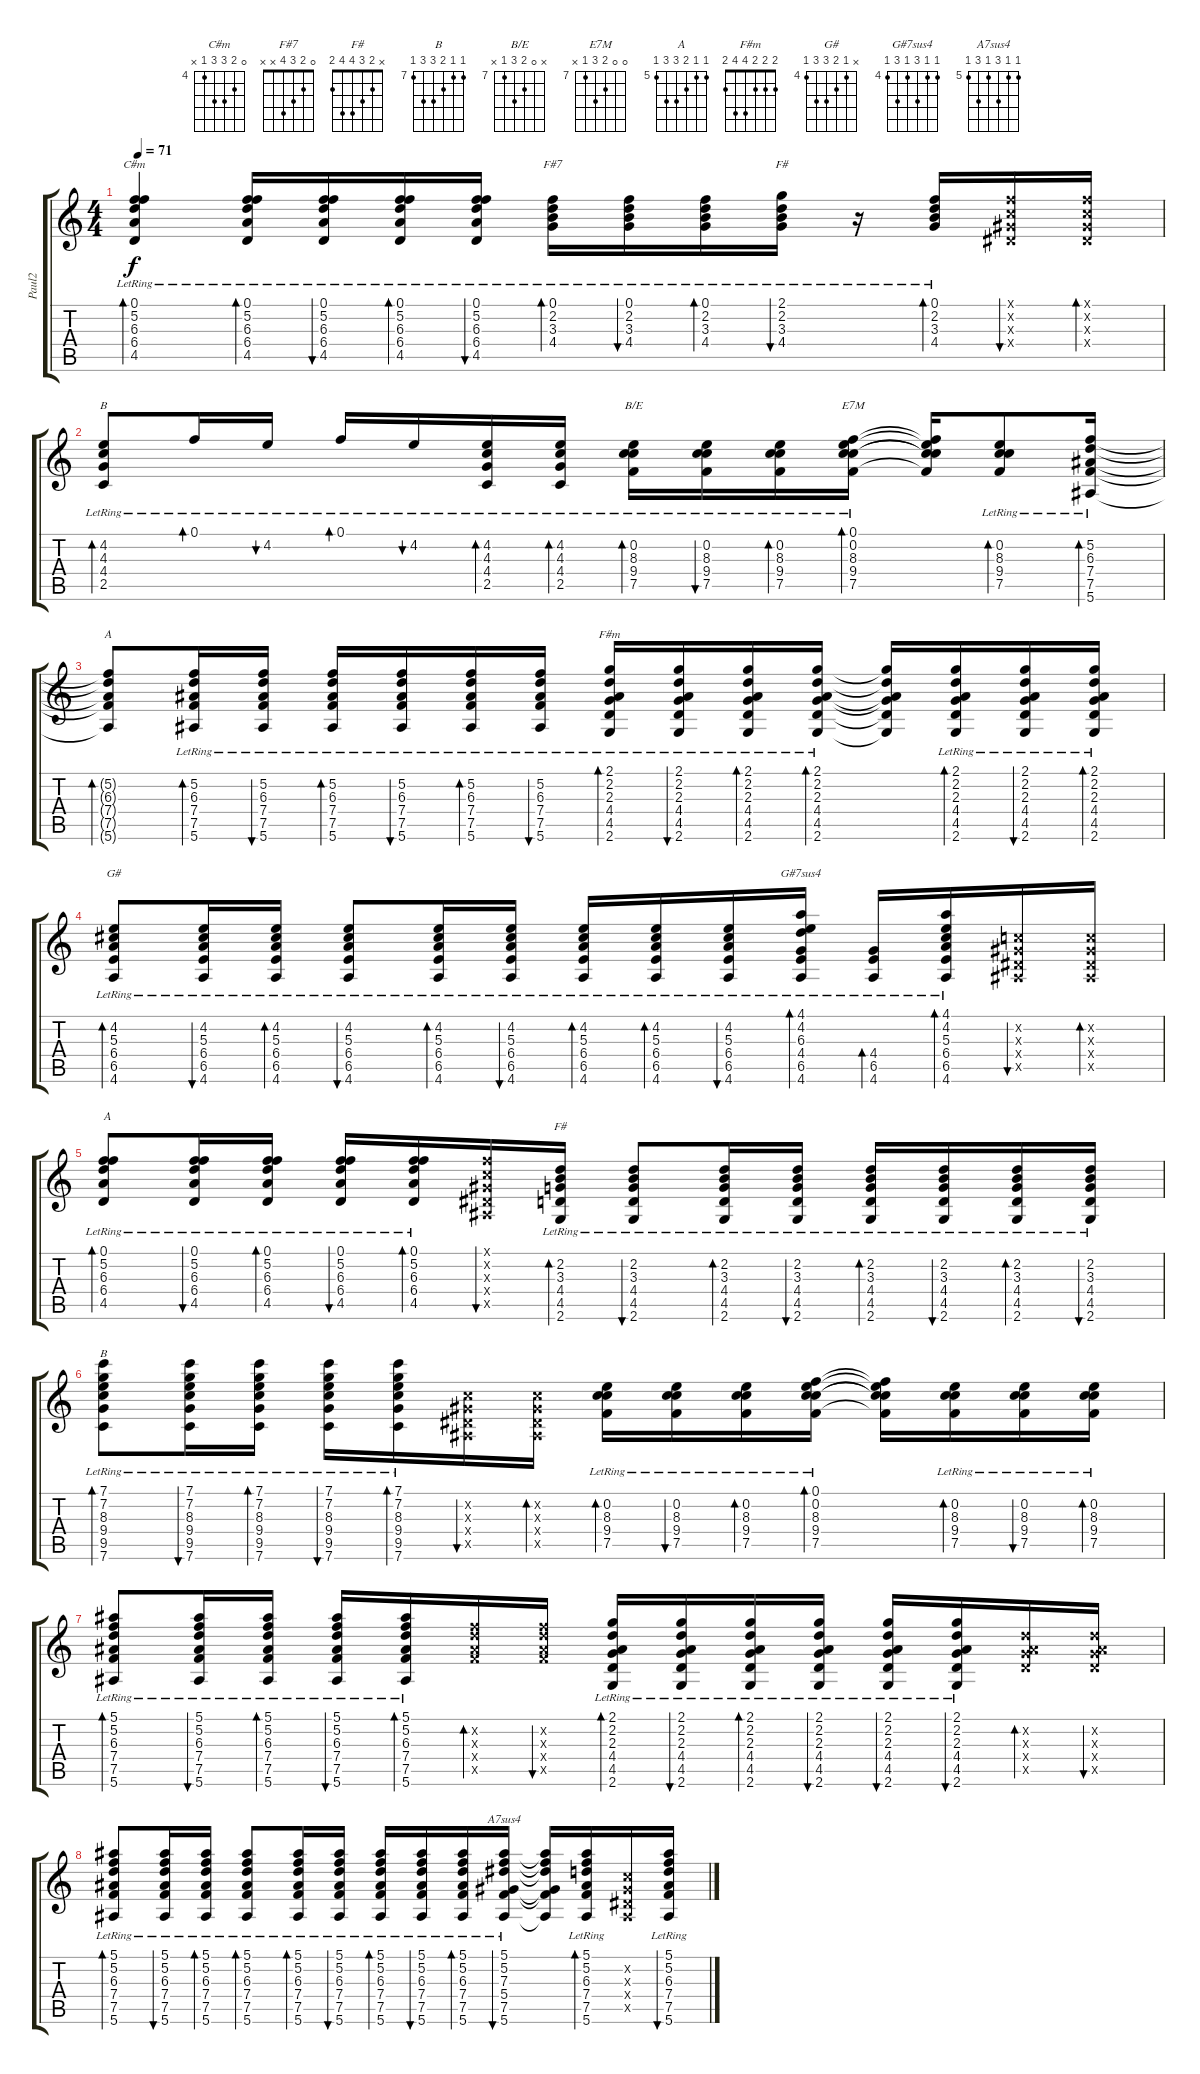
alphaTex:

\track ("Paul2" "Paul2") {instrument acousticguitarsteel}
\staff {score tabs}
\tuning (F4 C4 Ab3 Eb3 Bb2 F2) {hide}
\chord ("C#m" 0 5 6 6 4 x) {firstfret 4}
\chord ("F#7" 0 2 3 4 x x)
\chord ("F#" 2 2 3 4 x x)
\chord ("B" x 4 4 4 2 x)
\chord ("B/E" x 0 8 9 7 x) {firstfret 7}
\chord ("E7M" 0 0 8 9 7 x) {firstfret 7}
\chord ("A" 5 5 6 7 7 5) {firstfret 5}
\chord ("F#m" 2 2 2 4 4 2)
\chord ("G#" x 4 5 6 6 4) {firstfret 4}
\chord ("G#7sus4" 4 4 6 4 6 4) {firstfret 4}
\chord ("F#" x 2 3 4 4 2)
\chord ("B" 7 7 8 9 9 7) {firstfret 7}
\chord ("A7sus4" 5 5 7 5 7 5) {firstfret 5}
\ts (4 4)
\tempo 71
\clef g2
\ks c
(0.1{lr} 5.2{lr} 6.3{lr} 6.4{lr} 4.5{lr}).4{bd 60 ch "C#m" dy f instrument acousticguitarsteel} (0.1{lr} 5.2{lr} 6.3{lr} 6.4{lr} 4.5{lr}).16{bd 60} (0.1{lr} 5.2{lr} 6.3{lr} 6.4{lr} 4.5{lr}).16{bu 60} (0.1{lr} 5.2{lr} 6.3{lr} 6.4{lr} 4.5{lr}).16{bd 60} (0.1{lr} 5.2{lr} 6.3{lr} 6.4{lr} 4.5{lr}).16{bu 60} (0.1{lr} 2.2{lr} 3.3{lr} 4.4{lr}).16{bd 60 ch "F#7"} (0.1{lr} 2.2{lr} 3.3{lr} 4.4{lr}).16{bu 60} (0.1{lr} 2.2{lr} 3.3{lr} 4.4{lr}).16{bd 60} (2.1{lr} 2.2{lr} 3.3{lr} 4.4{lr}).16{bu 60 ch "F#"} r.16 (0.1{lr} 2.2{lr} 3.3{lr} 4.4{lr}).16{bd 60} (0.1{x} 0.2{x} 0.3{x} 0.4{x}).16{bu 60} (0.1{x} 0.2{x} 0.3{x} 0.4{x}).16{bd 60} |
(4.2{lr} 4.3{lr} 4.4{lr} 2.5{lr}).8{bd 60 ch "B"} 0.1{lr}.16{bd 60} 4.2{lr}.16{bu 60} 0.1{lr}.16{bd 60} 4.2{lr}.16{bu 60} (4.2{lr} 4.3{lr} 4.4{lr} 2.5{lr}).16{bd 60} (4.2{lr} 4.3{lr} 4.4{lr} 2.5{lr}).16{bd 60} (0.2{lr} 8.3{lr} 9.4{lr} 7.5{lr}).16{bd 60 ch "B/E"} (0.2{lr} 8.3{lr} 9.4{lr} 7.5{lr}).16{bu 60} (0.2{lr} 8.3{lr} 9.4{lr} 7.5{lr}).16{bd 60} (0.1{lr} 0.2{lr} 8.3{lr} 9.4{lr} 7.5{lr}).16{bd 60 ch "E7M"} (0.1{t} 0.2{t} 8.3{t} 9.4{t} 7.5{t}).16 (0.2{lr} 8.3{lr} 9.4{lr} 7.5{lr}).8{bd 60} (5.2{lr} 6.3{lr} 7.4{lr} 7.5{lr} 5.6{lr}).16{bd 60} |
(5.2{t} 6.3{t} 7.4{t} 7.5{t} 5.6{t}).8{bd 60 ch "A"} (5.2{lr} 6.3{lr} 7.4{lr} 7.5{lr} 5.6{lr}).16{bd 60} (5.2{lr} 6.3{lr} 7.4{lr} 7.5{lr} 5.6{lr}).16{bu 60} (5.2{lr} 6.3{lr} 7.4{lr} 7.5{lr} 5.6{lr}).16{bd 60} (5.2{lr} 6.3{lr} 7.4{lr} 7.5{lr} 5.6{lr}).16{bu 60} (5.2{lr} 6.3{lr} 7.4{lr} 7.5{lr} 5.6{lr}).16{bd 60} (5.2{lr} 6.3{lr} 7.4{lr} 7.5{lr} 5.6{lr}).16{bu 60} (2.1{lr} 2.2{lr} 2.3{lr} 4.4{lr} 4.5{lr} 2.6{lr}).16{bd 60 ch "F#m"} (2.1{lr} 2.2{lr} 2.3{lr} 4.4{lr} 4.5{lr} 2.6{lr}).16{bu 60} (2.1{lr} 2.2{lr} 2.3{lr} 4.4{lr} 4.5{lr} 2.6{lr}).16{bd 60} (2.1{lr} 2.2{lr} 2.3{lr} 4.4{lr} 4.5{lr} 2.6{lr}).16{bd 60} (2.1{t} 2.2{t} 2.3{t} 4.4{t} 4.5{t} 2.6{t}).16 (2.1{lr} 2.2{lr} 2.3{lr} 4.4{lr} 4.5{lr} 2.6{lr}).16{bd 60} (2.1{lr} 2.2{lr} 2.3{lr} 4.4{lr} 4.5{lr} 2.6{lr}).16{bu 60} (2.1{lr} 2.2{lr} 2.3{lr} 4.4{lr} 4.5{lr} 2.6{lr}).16{bd 60} |
(4.2{lr} 5.3{lr} 6.4{lr} 6.5{lr} 4.6{lr}).8{bd 60 ch "G#"} (4.2{lr} 5.3{lr} 6.4{lr} 6.5{lr} 4.6{lr}).16{bu 60} (4.2{lr} 5.3{lr} 6.4{lr} 6.5{lr} 4.6{lr}).16{bd 60} (4.2{lr} 5.3{lr} 6.4{lr} 6.5{lr} 4.6{lr}).8{bu 60} (4.2{lr} 5.3{lr} 6.4{lr} 6.5{lr} 4.6{lr}).16{bd 60} (4.2{lr} 5.3{lr} 6.4{lr} 6.5{lr} 4.6{lr}).16{bu 60} (4.2{lr} 5.3{lr} 6.4{lr} 6.5{lr} 4.6{lr}).16{bd 60} (4.2{lr} 5.3{lr} 6.4{lr} 6.5{lr} 4.6{lr}).16{bd 60} (4.2{lr} 5.3{lr} 6.4{lr} 6.5{lr} 4.6{lr}).16{bu 60} (4.1{lr} 4.2{lr} 6.3{lr} 4.4{lr} 6.5{lr} 4.6{lr}).16{bd 60 ch "G#7sus4"} (4.4{lr} 6.5{lr} 4.6{lr}).16{bd 60} (4.1{lr} 4.2{lr} 5.3{lr} 6.4{lr} 6.5{lr} 4.6{lr}).16{bd 60} (0.2{x} 0.3{x} 0.4{x} 0.5{x}).16{bu 60} (0.2{x} 0.3{x} 0.4{x} 0.5{x}).16{bd 60} |
(0.1{lr} 5.2{lr} 6.3{lr} 6.4{lr} 4.5{lr}).8{bd 60 txt "A"} (0.1{lr} 5.2{lr} 6.3{lr} 6.4{lr} 4.5{lr}).16{bu 60} (0.1{lr} 5.2{lr} 6.3{lr} 6.4{lr} 4.5{lr}).16{bd 60} (0.1{lr} 5.2{lr} 6.3{lr} 6.4{lr} 4.5{lr}).16{bu 60} (0.1{lr} 5.2{lr} 6.3{lr} 6.4{lr} 4.5{lr}).16{bd 60} (0.1{x} 0.2{x} 0.3{x} 0.4{x} 0.5{x}).16{bu 60} (2.2{lr} 3.3{lr} 4.4{lr} 4.5{lr} 2.6{lr}).16{bd 60 ch "F#"} (2.2{lr} 3.3{lr} 4.4{lr} 4.5{lr} 2.6{lr}).8{bu 60} (2.2{lr} 3.3{lr} 4.4{lr} 4.5{lr} 2.6{lr}).16{bd 60} (2.2{lr} 3.3{lr} 4.4{lr} 4.5{lr} 2.6{lr}).16{bu 60} (2.2{lr} 3.3{lr} 4.4{lr} 4.5{lr} 2.6{lr}).16{bd 60} (2.2{lr} 3.3{lr} 4.4{lr} 4.5{lr} 2.6{lr}).16{bu 60} (2.2{lr} 3.3{lr} 4.4{lr} 4.5{lr} 2.6{lr}).16{bd 60} (2.2{lr} 3.3{lr} 4.4{lr} 4.5{lr} 2.6{lr}).16{bu 60} |
(7.1{lr} 7.2{lr} 8.3{lr} 9.4{lr} 9.5{lr} 7.6{lr}).8{bd 60 ch "B"} (7.1{lr} 7.2{lr} 8.3{lr} 9.4{lr} 9.5{lr} 7.6{lr}).16{bu 60} (7.1{lr} 7.2{lr} 8.3{lr} 9.4{lr} 9.5{lr} 7.6{lr}).16{bd 60} (7.1{lr} 7.2{lr} 8.3{lr} 9.4{lr} 9.5{lr} 7.6{lr}).16{bu 60} (7.1{lr} 7.2{lr} 8.3{lr} 9.4{lr} 9.5{lr} 7.6{lr}).16{bd 60} (0.2{x} 0.3{x} 0.4{x} 0.5{x}).16{bu 60} (0.2{x} 0.3{x} 0.4{x} 0.5{x}).16{bd 60} (0.2{lr} 8.3{lr} 9.4{lr} 7.5{lr}).16{bd 60} (0.2{lr} 8.3{lr} 9.4{lr} 7.5{lr}).16{bu 60} (0.2{lr} 8.3{lr} 9.4{lr} 7.5{lr}).16{bd 60} (0.1{lr} 0.2{lr} 8.3{lr} 9.4{lr} 7.5{lr}).16{bd 60} (0.1{t} 0.2{t} 8.3{t} 9.4{t} 7.5{t}).16 (0.2{lr} 8.3{lr} 9.4{lr} 7.5{lr}).16{bd 60} (0.2{lr} 8.3{lr} 9.4{lr} 7.5{lr}).16{bu 60} (0.2{lr} 8.3{lr} 9.4{lr} 7.5{lr}).16{bd 60} |
(5.1{lr} 5.2{lr} 6.3{lr} 7.4{lr} 7.5{lr} 5.6{lr}).8{bd 60} (5.1{lr} 5.2{lr} 6.3{lr} 7.4{lr} 7.5{lr} 5.6{lr}).16{bu 60} (5.1{lr} 5.2{lr} 6.3{lr} 7.4{lr} 7.5{lr} 5.6{lr}).16{bd 60} (5.1{lr} 5.2{lr} 6.3{lr} 7.4{lr} 7.5{lr} 5.6{lr}).16{bu 60} (5.1{lr} 5.2{lr} 6.3{lr} 7.4{lr} 7.5{lr} 5.6{lr}).16{bd 60} (5.2{x} 6.3{x} 7.4{x} 7.5{x}).16{bd 60} (5.2{x} 6.3{x} 7.4{x} 7.5{x}).16{bu 60} (2.1{lr} 2.2{lr} 2.3{lr} 4.4{lr} 4.5{lr} 2.6{lr}).16{bd 60} (2.1{lr} 2.2{lr} 2.3{lr} 4.4{lr} 4.5{lr} 2.6{lr}).16{bu 60} (2.1{lr} 2.2{lr} 2.3{lr} 4.4{lr} 4.5{lr} 2.6{lr}).16{bd 60} (2.1{lr} 2.2{lr} 2.3{lr} 4.4{lr} 4.5{lr} 2.6{lr}).16{bu 60} (2.1{lr} 2.2{lr} 2.3{lr} 4.4{lr} 4.5{lr} 2.6{lr}).16{bu 60} (2.1{lr} 2.2{lr} 2.3{lr} 4.4{lr} 4.5{lr} 2.6{lr}).16{bu 60} (2.2{x} 2.3{x} 4.4{x} 4.5{x}).16{bd 60} (2.2{x} 2.3{x} 4.4{x} 4.5{x}).16{bu 60} |
(5.1{lr} 5.2{lr} 6.3{lr} 7.4{lr} 7.5{lr} 5.6{lr}).8{bd 60} (5.1{lr} 5.2{lr} 6.3{lr} 7.4{lr} 7.5{lr} 5.6{lr}).16{bu 60} (5.1{lr} 5.2{lr} 6.3{lr} 7.4{lr} 7.5{lr} 5.6{lr}).16{bd 60} (5.1{lr} 5.2{lr} 6.3{lr} 7.4{lr} 7.5{lr} 5.6{lr}).8{bd 60} (5.1{lr} 5.2{lr} 6.3{lr} 7.4{lr} 7.5{lr} 5.6{lr}).16{bd 60} (5.1{lr} 5.2{lr} 6.3{lr} 7.4{lr} 7.5{lr} 5.6{lr}).16{bu 60} (5.1{lr} 5.2{lr} 6.3{lr} 7.4{lr} 7.5{lr} 5.6{lr}).16{bd 60} (5.1{lr} 5.2{lr} 6.3{lr} 7.4{lr} 7.5{lr} 5.6{lr}).16{bu 60} (5.1{lr} 5.2{lr} 6.3{lr} 7.4{lr} 7.5{lr} 5.6{lr}).16{bd 60} (5.1{lr} 5.2{lr} 7.3{lr} 5.4{lr} 7.5{lr} 5.6{lr}).16{bu 60 ch "A7sus4"} (5.1{t} 5.2{t} 7.3{t} 5.4{t} 7.5{t} 5.6{t}).16 (5.1{lr} 5.2{lr} 6.3{lr} 7.4{lr} 7.5{lr} 5.6{lr}).16{bd 60} (0.2{x} 0.3{x} 0.4{x} 0.5{x}).16 (5.1{lr} 5.2{lr} 6.3{lr} 7.4{lr} 7.5{lr} 5.6{lr}).16{bu 60}
